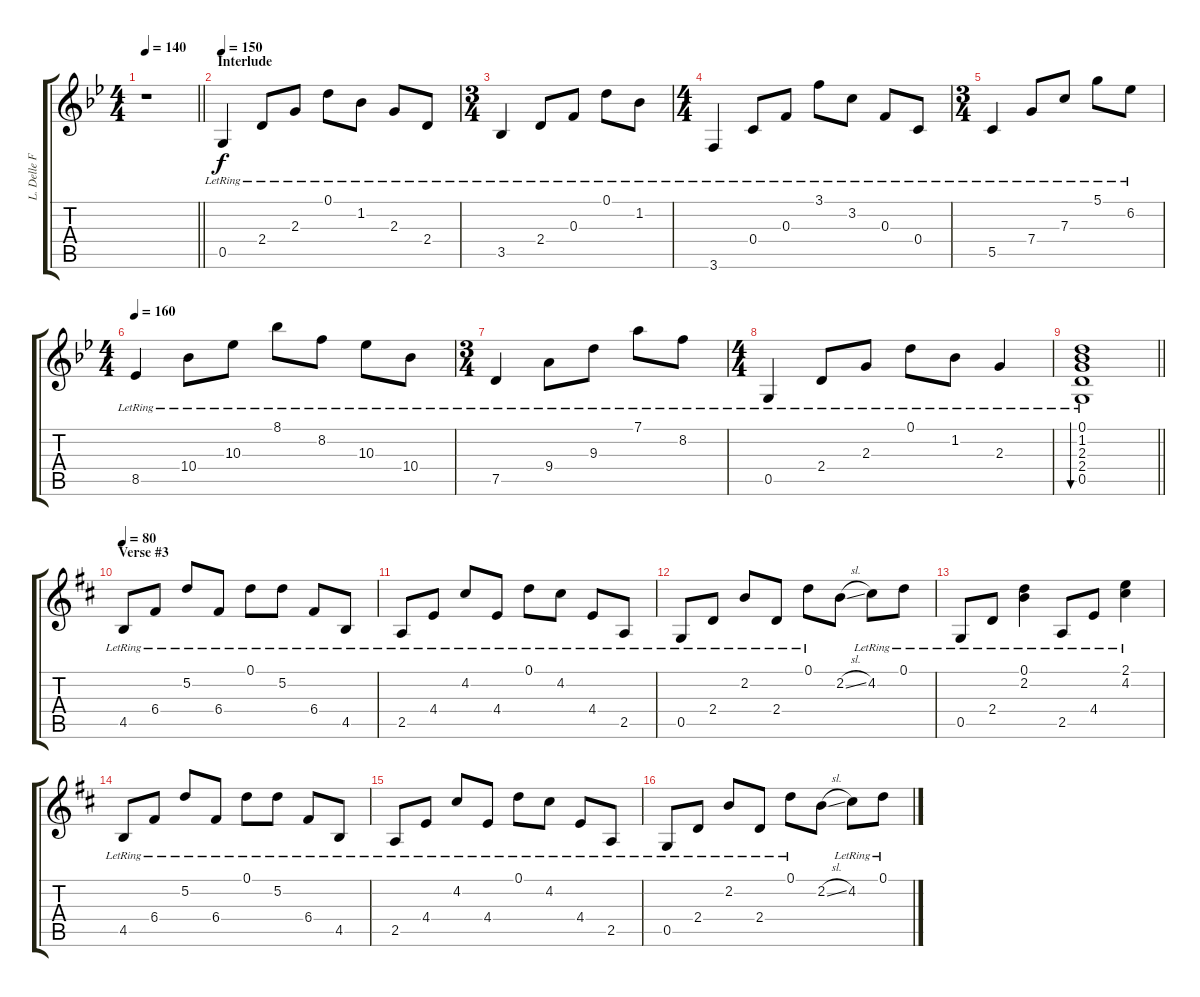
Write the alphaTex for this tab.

\track ("L. Delle Fave (Clean Guitar L)" "L. Delle F") {instrument electricguitarclean}
\staff {score tabs}
\tuning (D4 A3 F3 C3 G2 D2) {hide}
\ts (4 4)
\tempo 140
\clef g2
\barLineRight lightlight
\ks gminor
r.1{dy f} |
\section ("" "Interlude")
\tempo 150
0.5{lr}.4 2.4{lr}.8 2.3{lr}.8 0.1{lr}.8 1.2{lr}.8 2.3{lr}.8 2.4{lr}.8 |
\ts (3 4)
3.5{lr}.4 2.4{lr}.8 0.3{lr}.8 0.1{lr}.8 1.2{lr}.8 |
\ts (4 4)
3.6{lr}.4 0.4{lr}.8 0.3{lr}.8 3.1{lr}.8 3.2{lr}.8 0.3{lr}.8 0.4{lr}.8 |
\ts (3 4)
5.5{lr}.4 7.4{lr}.8 7.3{lr}.8 5.1{lr}.8 6.2{lr}.8 |
\ts (4 4)
\tempo 160
8.5{lr}.4 10.4{lr}.8 10.3{lr}.8 8.1{lr}.8 8.2{lr}.8 10.3{lr}.8 10.4{lr}.8 |
\ts (3 4)
7.5{lr}.4 9.4{lr}.8 9.3{lr}.8 7.1{lr}.8 8.2{lr}.8 |
\ts (4 4)
0.5{lr}.4 2.4{lr}.8 2.3{lr}.8 0.1{lr}.8 1.2{lr}.8 2.3{lr}.4 |
\barLineRight lightlight
(0.1{lr} 1.2{lr} 2.3{lr} 2.4{lr} 0.5{lr}).1{bu 240} |
\section ("" "Verse #3")
\tempo 80
\ks bminor
4.5{lr}.8 6.4{lr}.8 5.2{lr}.8 6.4{lr}.8 0.1{lr}.8 5.2{lr}.8 6.4{lr}.8 4.5{lr}.8 |
2.5{lr}.8 4.4{lr}.8 4.2{lr}.8 4.4{lr}.8 0.1{lr}.8 4.2{lr}.8 4.4{lr}.8 2.5{lr}.8 |
0.5{lr}.8 2.4{lr}.8 2.2{lr}.8 2.4{lr}.8 0.1{lr}.8 2.2{sl}.8 4.2{lr}.8 0.1{lr}.8 |
0.5{lr}.8 2.4{lr}.8 (0.1{lr} 2.2{lr}).4 2.5{lr}.8 4.4{lr}.8 (2.1 4.2{lr}).4 |
4.5{lr}.8 6.4{lr}.8 5.2{lr}.8 6.4{lr}.8 0.1{lr}.8 5.2{lr}.8 6.4{lr}.8 4.5{lr}.8 |
2.5{lr}.8 4.4{lr}.8 4.2{lr}.8 4.4{lr}.8 0.1{lr}.8 4.2{lr}.8 4.4{lr}.8 2.5{lr}.8 |
0.5{lr}.8 2.4{lr}.8 2.2{lr}.8 2.4{lr}.8 0.1{lr}.8 2.2{sl}.8 4.2{lr}.8 0.1{lr}.8
